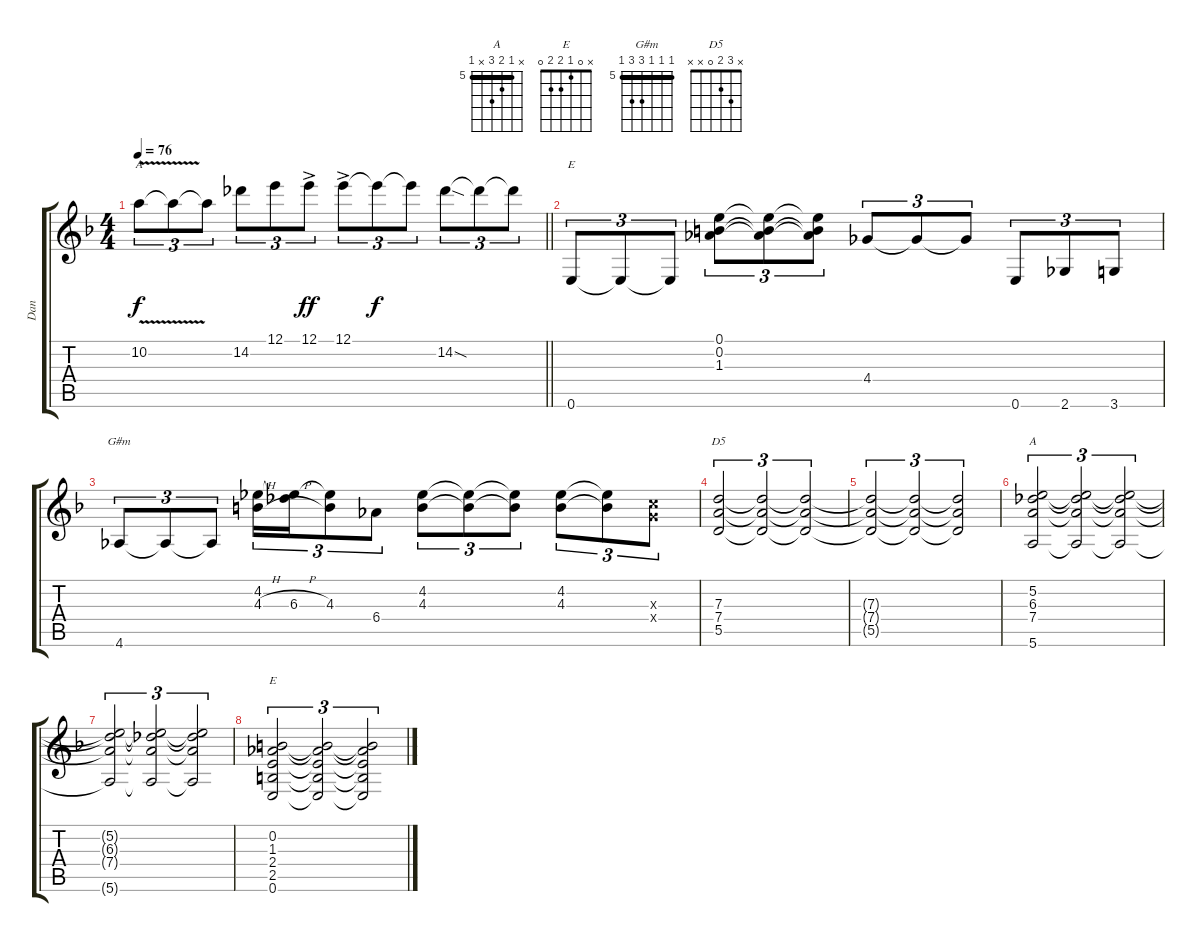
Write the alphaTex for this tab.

\track ("Dan" "Dan") {instrument electricguitarclean}
\staff {score tabs}
\tuning (E4 B3 G3 D3 A2 E2) {hide}
\chord ("A" x 10 x x x x) {firstfret 10}
\chord ("E" x x x x x x)
\chord ("G#m" 5 5 5 7 7 5) {firstfret 5 barre 5}
\chord ("D5" x 3 2 0 x x)
\chord ("A" x 5 6 7 x 5) {firstfret 5 barre 5}
\chord ("E" x 0 1 2 2 0)
\ts (4 4)
\tempo 76
\clef g2
\barLineRight lightlight
\ks f
10.2{v}.8{tu (3 2) ch "A" dy f} 10.2{t}.8{tu (3 2)} 10.2{t}.8{tu (3 2)} 14.2.8{tu (3 2)} 12.1.8{tu (3 2)} 12.1{ac}.8{tu (3 2) dy ff} 12.1{ac}.8{tu (3 2)} 12.1{t}.8{tu (3 2) dy f} 12.1{t}.8{tu (3 2)} 14.2{sod}.8{tu (3 2)} 14.2{t}.8{tu (3 2)} 14.2{t}.8{tu (3 2)} |
0.6.8{tu (3 2) ch "E"} 0.6{t}.8{tu (3 2)} 0.6{t}.8{tu (3 2)} (0.1 0.2 1.3).8{tu (3 2)} (0.1{t} 0.2{t} 1.3{t}).8{tu (3 2)} (0.1{t} 0.2{t} 1.3{t}).8{tu (3 2)} 4.4.8{tu (3 2)} 4.4{t}.8{tu (3 2)} 4.4{t}.8{tu (3 2)} 0.6.8{tu (3 2)} 2.6.8{tu (3 2)} 3.6.8{tu (3 2)} |
4.6.8{tu (3 2) ch "G#m"} 4.6{t}.8{tu (3 2)} 4.6{t}.8{tu (3 2)} (4.2 4.3{h}).16{tu (3 2)} (4.2{t} 6.3{h}).16{tu (3 2)} (4.2{t} 4.3).8{tu (3 2)} 6.4.8{tu (3 2)} (4.2 4.3).8{tu (3 2)} (4.2{t} 4.3{t}).8{tu (3 2)} (4.2{t} 4.3{t}).8{tu (3 2)} (4.2 4.3).8{tu (3 2)} (4.2{t} 4.3{t}).8{tu (3 2)} (5.3{x} 5.4{x}).8{tu (3 2)} |
(7.3 7.4 5.5).2{tu (3 2) ch "D5"} (7.3{t} 7.4{t} 5.5{t}).2{tu (3 2)} (7.3{t} 7.4{t} 5.5{t}).2{tu (3 2)} |
(7.3{t} 7.4{t} 5.5{t}).2{tu (3 2)} (7.3{t} 7.4{t} 5.5{t}).2{tu (3 2)} (7.3{t} 7.4{t} 5.5{t}).2{tu (3 2)} |
(5.2 6.3 7.4 5.6).2{tu (3 2) ch "A"} (5.2{t} 6.3{t} 7.4{t} 5.6{t}).2{tu (3 2)} (5.2{t} 6.3{t} 7.4{t} 5.6{t}).2{tu (3 2)} |
(5.2{t} 6.3{t} 7.4{t} 5.6{t}).2{tu (3 2)} (5.2{t} 6.3{t} 7.4{t} 5.6{t}).2{tu (3 2)} (5.2{t} 6.3{t} 7.4{t} 5.6{t}).2{tu (3 2)} |
(0.2 1.3 2.4 2.5 0.6).2{tu (3 2) ch "E"} (0.2{t} 1.3{t} 2.4{t} 2.5{t} 0.6{t}).2{tu (3 2)} (0.2{t} 1.3{t} 2.4{t} 2.5{t} 0.6{t}).2{tu (3 2)}
